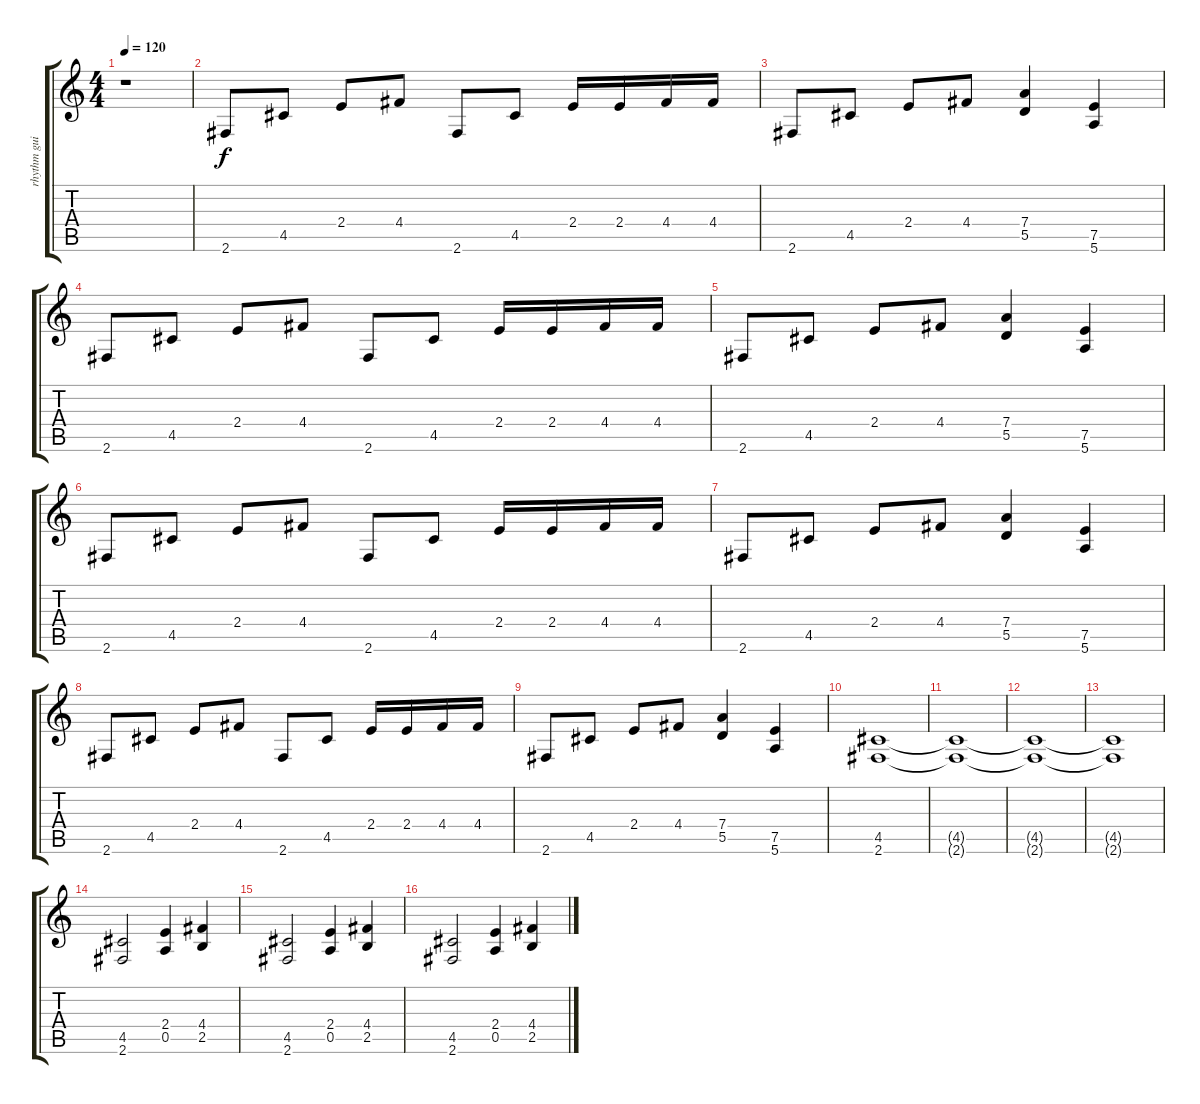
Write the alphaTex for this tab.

\track ("rhythm guitar" "rhythm gui") {instrument distortionguitar}
\staff {score tabs}
\tuning (E4 B3 G3 D3 A2 E2) {hide}
\ts (4 4)
\tempo 120
\clef g2
\ks c
r.1{dy f instrument distortionguitar} |
2.6.8 4.5.8 2.4.8 4.4.8 2.6.8 4.5.8 2.4.16 2.4.16 4.4.16 4.4.16 |
2.6.8 4.5.8 2.4.8 4.4.8 (7.4 5.5).4 (7.5 5.6).4 |
2.6.8 4.5.8 2.4.8 4.4.8 2.6.8 4.5.8 2.4.16 2.4.16 4.4.16 4.4.16 |
2.6.8 4.5.8 2.4.8 4.4.8 (7.4 5.5).4 (7.5 5.6).4 |
2.6.8 4.5.8 2.4.8 4.4.8 2.6.8 4.5.8 2.4.16 2.4.16 4.4.16 4.4.16 |
2.6.8 4.5.8 2.4.8 4.4.8 (7.4 5.5).4 (7.5 5.6).4 |
2.6.8 4.5.8 2.4.8 4.4.8 2.6.8 4.5.8 2.4.16 2.4.16 4.4.16 4.4.16 |
2.6.8 4.5.8 2.4.8 4.4.8 (7.4 5.5).4 (7.5 5.6).4 |
(4.5 2.6).1 |
(4.5{t} 2.6{t}).1 |
(4.5{t} 2.6{t}).1 |
(4.5{t} 2.6{t}).1 |
(4.5 2.6).2 (2.4 0.5).4 (4.4 2.5).4 |
(4.5 2.6).2 (2.4 0.5).4 (4.4 2.5).4 |
(4.5 2.6).2 (2.4 0.5).4 (4.4 2.5).4
